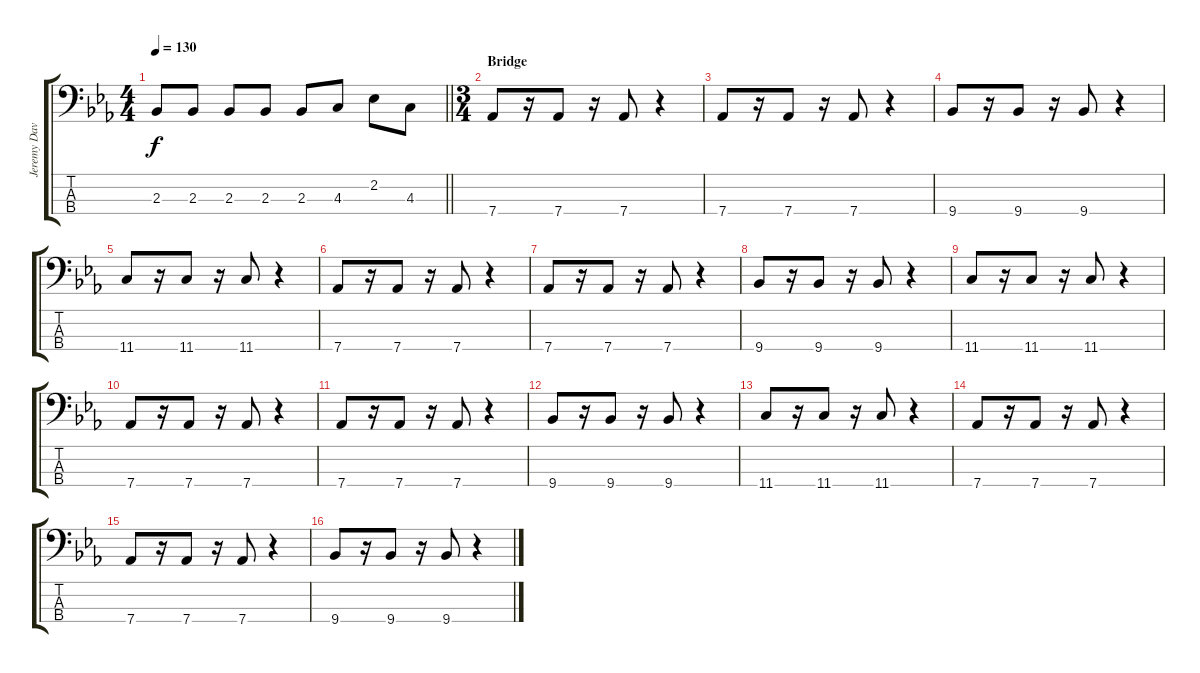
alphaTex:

\track ("Jeremy Davis (Bass)" "Jeremy Dav") {instrument electricbasspick}
\staff {score tabs}
\tuning (Gb2 Db2 Ab1 Db1) {hide}
\ts (4 4)
\tempo 130
\clef f4
\barLineRight lightlight
\ks eb
2.3.8{dy f} 2.3.8 2.3.8 2.3.8 2.3.8 4.3.8 2.2.8 4.3.8 |
\ts (3 4)
\section ("" "Bridge")
7.4.8 r.16 7.4.8 r.16 7.4.8 r.4 |
7.4.8 r.16 7.4.8 r.16 7.4.8 r.4 |
9.4.8 r.16 9.4.8 r.16 9.4.8 r.4 |
11.4.8 r.16 11.4.8 r.16 11.4.8 r.4 |
7.4.8 r.16 7.4.8 r.16 7.4.8 r.4 |
7.4.8 r.16 7.4.8 r.16 7.4.8 r.4 |
9.4.8 r.16 9.4.8 r.16 9.4.8 r.4 |
11.4.8 r.16 11.4.8 r.16 11.4.8 r.4 |
7.4.8 r.16 7.4.8 r.16 7.4.8 r.4 |
7.4.8 r.16 7.4.8 r.16 7.4.8 r.4 |
9.4.8 r.16 9.4.8 r.16 9.4.8 r.4 |
11.4.8 r.16 11.4.8 r.16 11.4.8 r.4 |
7.4.8 r.16 7.4.8 r.16 7.4.8 r.4 |
7.4.8 r.16 7.4.8 r.16 7.4.8 r.4 |
9.4.8 r.16 9.4.8 r.16 9.4.8 r.4
